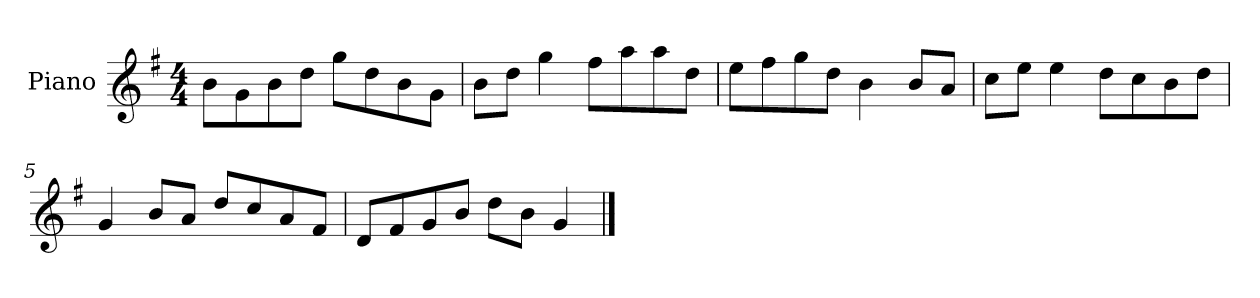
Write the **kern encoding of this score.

**kern
*part1
*staff1
*I"Piano
*I'P-no
*clefG2
*k[f#]
*M4/4
*MM90
=1
8b\L
8g\
8b\
8dd\J
8gg\L
8dd\
8b\
8g\J
=2
8b\L
8dd\J
4gg\
8ff#\L
8aa\
8aa\
8dd\J
=3
8ee\L
8ff#\
8gg\
8dd\J
4b\
8b/L
8a/J
=4
8cc\L
8ee\J
4ee\
8dd\L
8cc\
8b\
8dd\J
=5
4g/
8b/L
8a/J
8dd/L
8cc/
8a/
8f#/J
!!LO:LB:g=z
=6
8d/L
8f#/
8g/
8b/J
8dd\L
8b\J
4g/
==
*-
